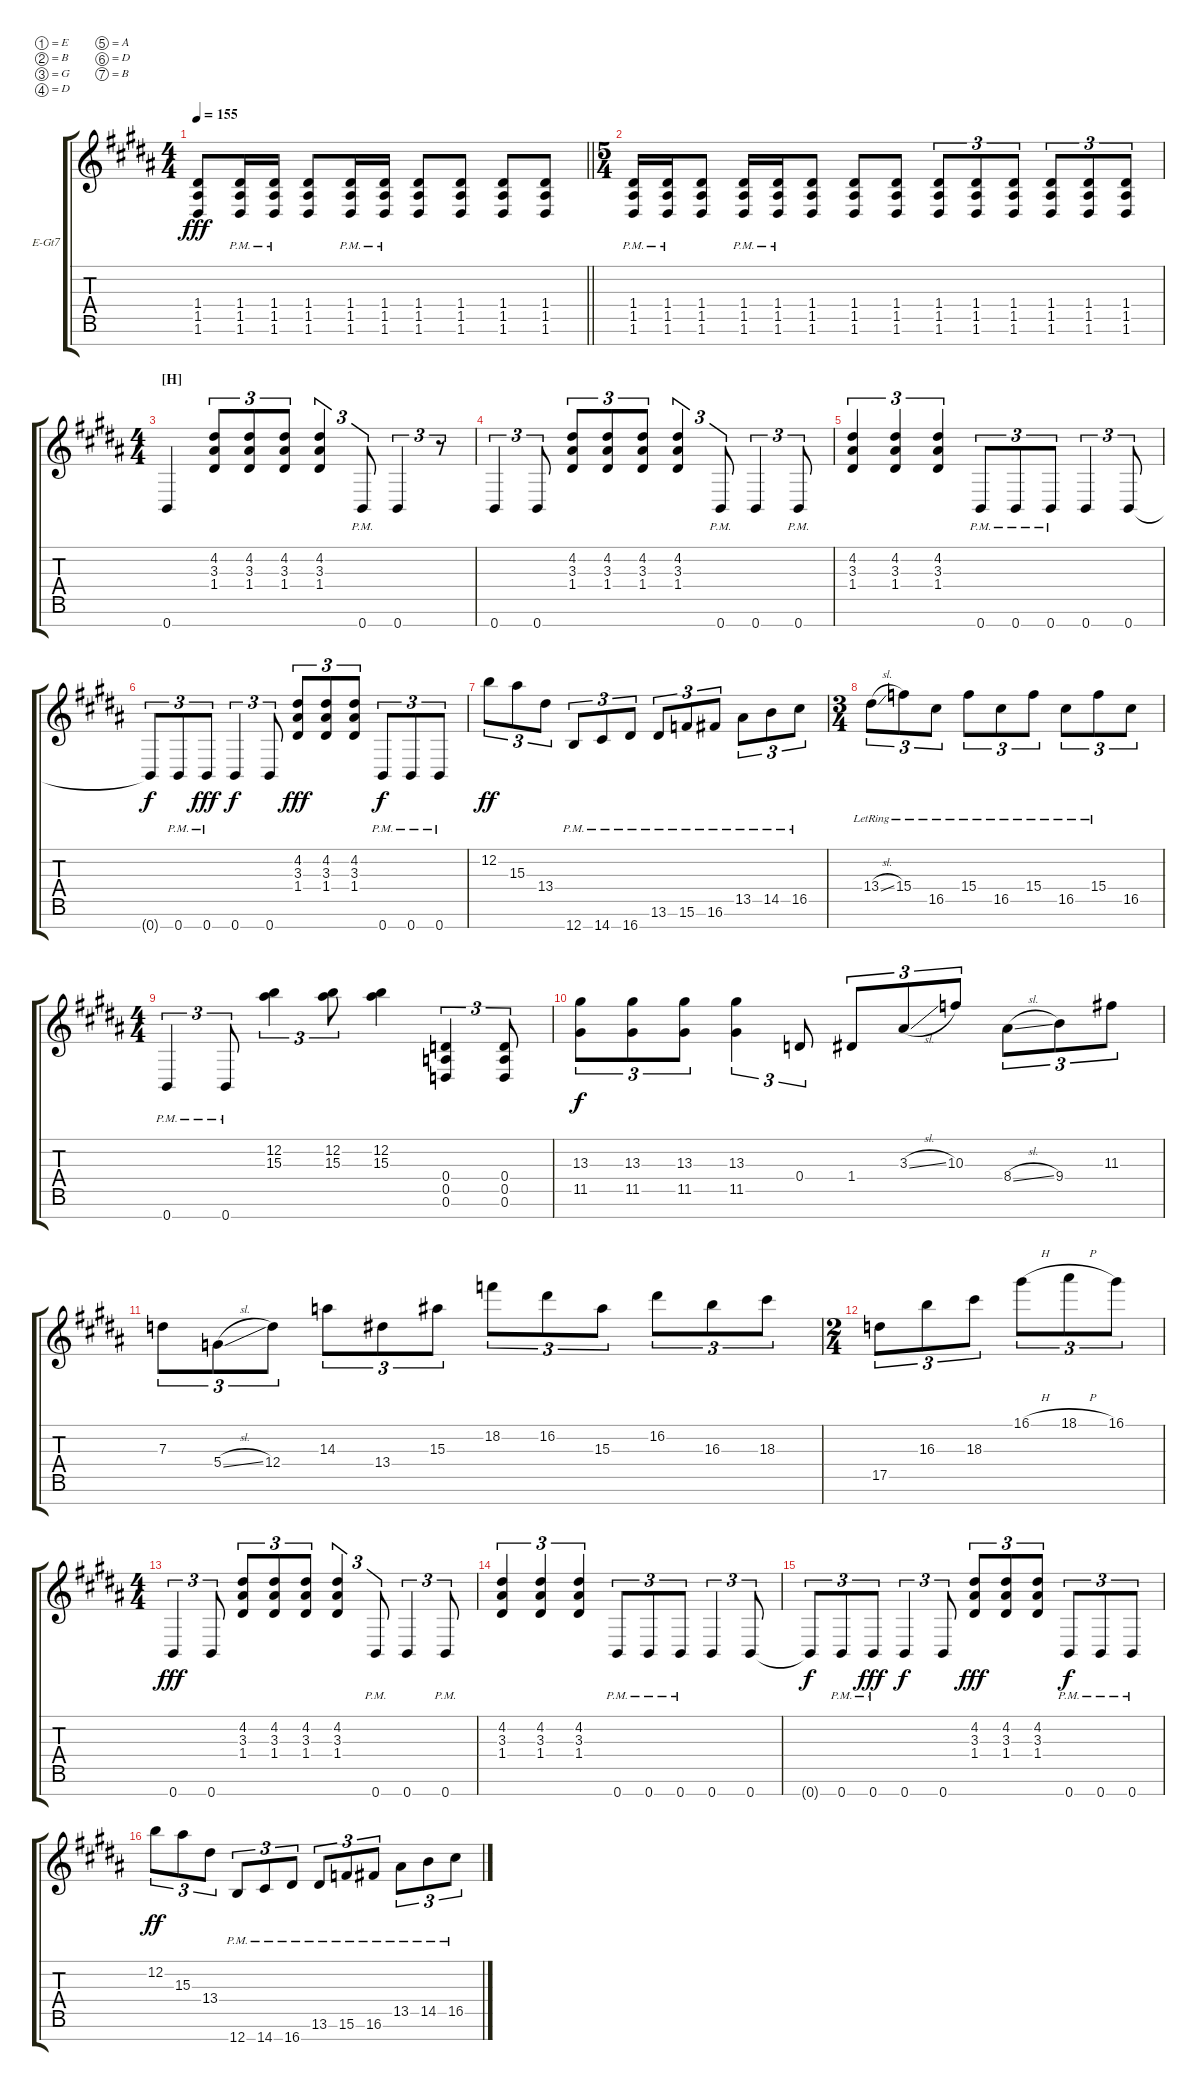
\bracketExtendMode groupsimilarinstruments
\firstSystemTrackNameOrientation horizontal
\otherSystemsTrackNameOrientation horizontal
\track ("Guitar 2" "E-Gt7") {instrument overdrivenguitar}
\staff {score tabs}
\tuning (E4 B3 G3 D3 A2 D2 B1)
\ts (4 4)
\tempo 155
\clef g2
\barLineRight lightlight
\ks b
(1.4 1.5 1.6).8{dy fff} (1.4{pm} 1.5{pm} 1.6{pm}).16 (1.4{pm} 1.5{pm} 1.6{pm}).16 (1.4 1.5 1.6).8 (1.4{pm} 1.5{pm} 1.6{pm}).16 (1.4{pm} 1.5{pm} 1.6{pm}).16 (1.4 1.5 1.6).8 (1.4 1.5 1.6).8 (1.4 1.5 1.6).8 (1.4 1.5 1.6).8 |
\ts (5 4)
(1.4{pm} 1.5{pm} 1.6{pm}).16 (1.4{pm} 1.5{pm} 1.6{pm}).16 (1.4 1.5 1.6).8 (1.4{pm} 1.5{pm} 1.6{pm}).16 (1.4{pm} 1.5{pm} 1.6{pm}).16 (1.4 1.5 1.6).8 (1.4 1.5 1.6).8 (1.4 1.5 1.6).8 (1.4 1.5 1.6).8{tu (3 2)} (1.4 1.5 1.6).8{tu (3 2)} (1.4 1.5 1.6).8{tu (3 2)} (1.4 1.5 1.6).8{tu (3 2)} (1.4 1.5 1.6).8{tu (3 2)} (1.4 1.5 1.6).8{tu (3 2)} |
\ts (4 4)
\section ("H" "")
0.7.4 (3.3 1.4 4.2).8{tu (3 2)} (3.3 1.4 4.2).8{tu (3 2)} (3.3 1.4 4.2).8{tu (3 2)} (3.3 1.4 4.2).4{tu (3 2)} 0.7{pm}.8{tu (3 2)} 0.7.4{tu (3 2)} r.8{tu (3 2)} |
0.7.4{tu (3 2)} 0.7.8{tu (3 2)} (3.3 1.4 4.2).8{tu (3 2)} (3.3 1.4 4.2).8{tu (3 2)} (3.3 1.4 4.2).8{tu (3 2)} (3.3 1.4 4.2).4{tu (3 2)} 0.7{pm}.8{tu (3 2)} 0.7.4{tu (3 2)} 0.7{pm}.8{tu (3 2)} |
(3.3 1.4 4.2).4{tu (3 2)} (3.3 1.4 4.2).4{tu (3 2)} (3.3 1.4 4.2).4{tu (3 2)} 0.7{pm}.8{tu (3 2)} 0.7{pm}.8{tu (3 2)} 0.7{pm}.8{tu (3 2)} 0.7.4{tu (3 2)} 0.7.8{tu (3 2)} |
0.7{t}.8{tu (3 2) dy f} 0.7{pm}.8{tu (3 2)} 0.7{pm}.8{tu (3 2) dy fff} 0.7.4{tu (3 2) dy f} 0.7.8{tu (3 2)} (3.3 1.4 4.2).8{tu (3 2) dy fff} (3.3 1.4 4.2).8{tu (3 2)} (3.3 1.4 4.2).8{tu (3 2)} 0.7{pm}.8{tu (3 2) dy f} 0.7{pm}.8{tu (3 2)} 0.7{pm}.8{tu (3 2)} |
12.2.8{tu (3 2) dy ff} 15.3.8{tu (3 2)} 13.4.8{tu (3 2)} 12.7{pm}.8{tu (3 2)} 14.7{pm}.8{tu (3 2)} 16.7{pm}.8{tu (3 2)} 13.6{pm}.8{tu (3 2)} 15.6{pm}.8{tu (3 2)} 16.6{pm}.8{tu (3 2)} 13.5{pm}.8{tu (3 2)} 14.5{pm}.8{tu (3 2)} 16.5{pm}.8{tu (3 2)} |
\ts (3 4)
13.4{sl lr}.8{tu (3 2)} 15.4{lr}.8{tu (3 2)} 16.5{lr}.8{tu (3 2)} 15.4{lr}.8{tu (3 2)} 16.5{lr}.8{tu (3 2)} 15.4{lr}.8{tu (3 2)} 16.5{lr}.8{tu (3 2)} 15.4{lr}.8{tu (3 2)} 16.5.8{tu (3 2)} |
\ts (4 4)
0.7{pm}.4{tu (3 2)} 0.7{pm}.8{tu (3 2)} (12.2 15.3).4{tu (3 2)} (12.2 15.3).8{tu (3 2)} (12.2 15.3).4 (0.4 0.5 0.6).4{tu (3 2)} (0.5 0.4 0.6).8{tu (3 2)} |
(11.5 13.3).8{tu (3 2) dy f} (11.5 13.3).8{tu (3 2)} (11.5 13.3).8{tu (3 2)} (11.5 13.3).4{tu (3 2)} 0.4.8{tu (3 2)} 1.4.8{tu (3 2)} 3.3{sl}.8{tu (3 2)} 10.3.8{tu (3 2)} 8.4{sl}.8{tu (3 2)} 9.4.8{tu (3 2)} 11.3.8{tu (3 2)} |
7.3.8{tu (3 2)} 5.4{sl}.8{tu (3 2)} 12.4.8{tu (3 2)} 14.3.8{tu (3 2)} 13.4.8{tu (3 2)} 15.3.8{tu (3 2)} 18.2.8{tu (3 2)} 16.2.8{tu (3 2)} 15.3.8{tu (3 2)} 16.2.8{tu (3 2)} 16.3.8{tu (3 2)} 18.3.8{tu (3 2)} |
\ts (2 4)
17.5.8{tu (3 2)} 16.3.8{tu (3 2)} 18.3.8{tu (3 2)} 16.1{h}.8{tu (3 2)} 18.1{h}.8{tu (3 2)} 16.1.8{tu (3 2)} |
\ts (4 4)
0.7.4{tu (3 2) dy fff} 0.7.8{tu (3 2)} (3.3 1.4 4.2).8{tu (3 2)} (3.3 1.4 4.2).8{tu (3 2)} (3.3 1.4 4.2).8{tu (3 2)} (3.3 1.4 4.2).4{tu (3 2)} 0.7{pm}.8{tu (3 2)} 0.7.4{tu (3 2)} 0.7{pm}.8{tu (3 2)} |
(3.3 1.4 4.2).4{tu (3 2)} (3.3 1.4 4.2).4{tu (3 2)} (3.3 1.4 4.2).4{tu (3 2)} 0.7{pm}.8{tu (3 2)} 0.7{pm}.8{tu (3 2)} 0.7{pm}.8{tu (3 2)} 0.7.4{tu (3 2)} 0.7.8{tu (3 2)} |
0.7{t}.8{tu (3 2) dy f} 0.7{pm}.8{tu (3 2)} 0.7{pm}.8{tu (3 2) dy fff} 0.7.4{tu (3 2) dy f} 0.7.8{tu (3 2)} (3.3 1.4 4.2).8{tu (3 2) dy fff} (3.3 1.4 4.2).8{tu (3 2)} (3.3 1.4 4.2).8{tu (3 2)} 0.7{pm}.8{tu (3 2) dy f} 0.7{pm}.8{tu (3 2)} 0.7{pm}.8{tu (3 2)} |
12.2.8{tu (3 2) dy ff} 15.3.8{tu (3 2)} 13.4.8{tu (3 2)} 12.7{pm}.8{tu (3 2)} 14.7{pm}.8{tu (3 2)} 16.7{pm}.8{tu (3 2)} 13.6{pm}.8{tu (3 2)} 15.6{pm}.8{tu (3 2)} 16.6{pm}.8{tu (3 2)} 13.5{pm}.8{tu (3 2)} 14.5{pm}.8{tu (3 2)} 16.5{pm}.8{tu (3 2)}
